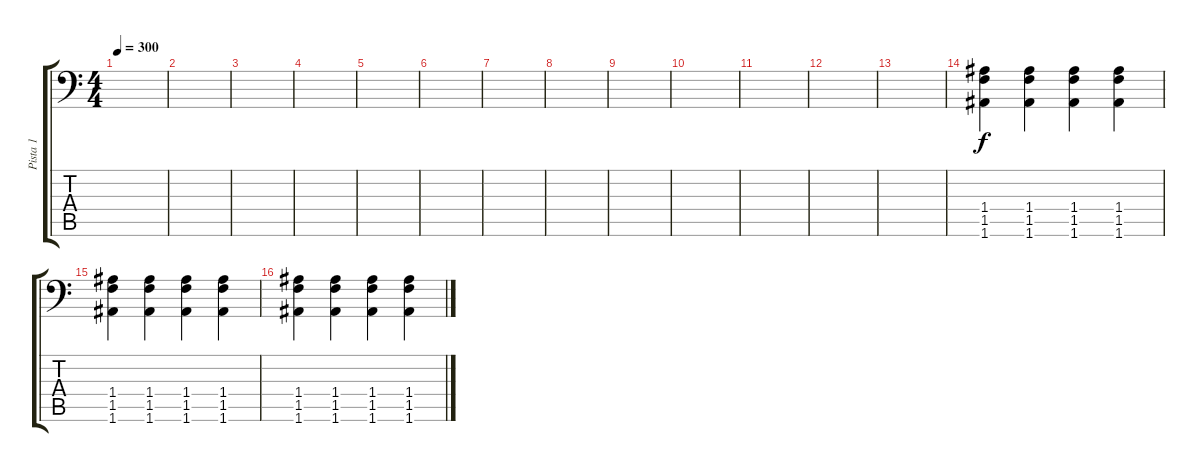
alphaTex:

\track ("Pista 1" "Pista 1") {instrument distortionguitar}
\staff {score tabs}
\tuning (B3 G3 D3 A2 E2 A1) {hide}
\ts (4 4)
\tempo 300
\clef f4
\ks c
|
|
|
|
|
|
|
|
|
|
|
|
|
(1.4 1.5 1.6).4 (1.4 1.5 1.6).4 (1.4 1.5 1.6).4 (1.4 1.5 1.6).4 |
(1.4 1.5 1.6).4 (1.4 1.5 1.6).4 (1.4 1.5 1.6).4 (1.4 1.5 1.6).4 |
(1.4 1.5 1.6).4 (1.4 1.5 1.6).4 (1.4 1.5 1.6).4 (1.4 1.5 1.6).4
